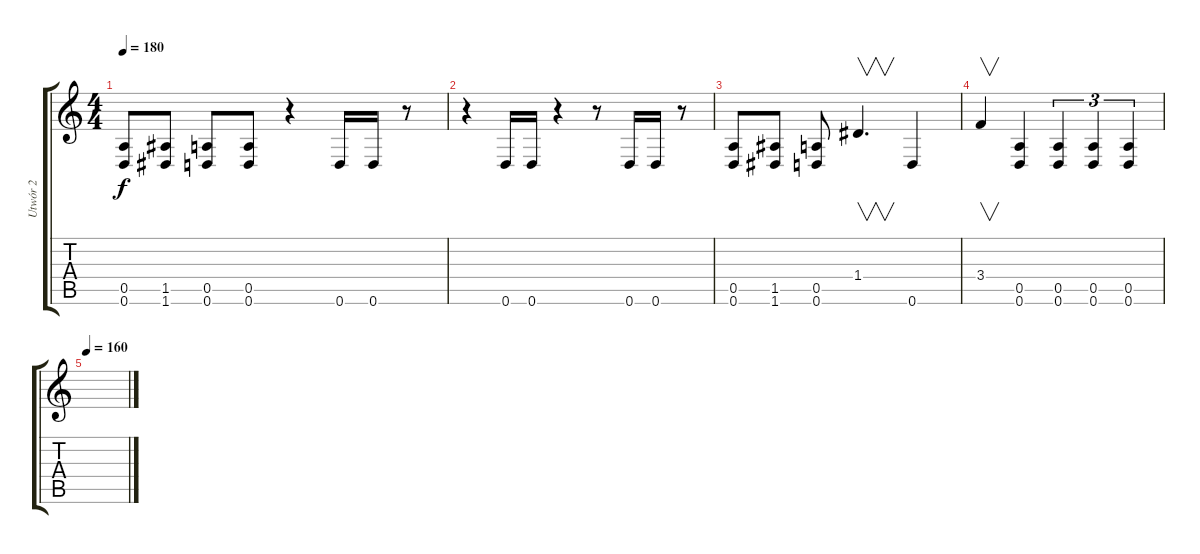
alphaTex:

\track ("Utwór 2" "Utwór 2") {instrument distortionguitar}
\staff {score tabs}
\tuning (E4 B3 G3 D3 A2 D2) {hide}
\ts (4 4)
\tempo 180
\clef g2
\ks c
(0.5 0.6).8{dy f} (1.5 1.6).8 (0.5 0.6).8 (0.5 0.6).8 r.4 0.6.16 0.6.16 r.8 |
r.4 0.6.16 0.6.16 r.4 r.8 0.6.16 0.6.16 r.8 |
(0.5 0.6).8 (1.5 1.6).8 (0.5 0.6).8 1.4.4{v d} 0.6.4 |
3.4.4{v} (0.5 0.6).4 (0.5 0.6).4{tu (3 2)} (0.5 0.6).4{tu (3 2)} (0.5 0.6).4{tu (3 2)} |
\tempo 160
